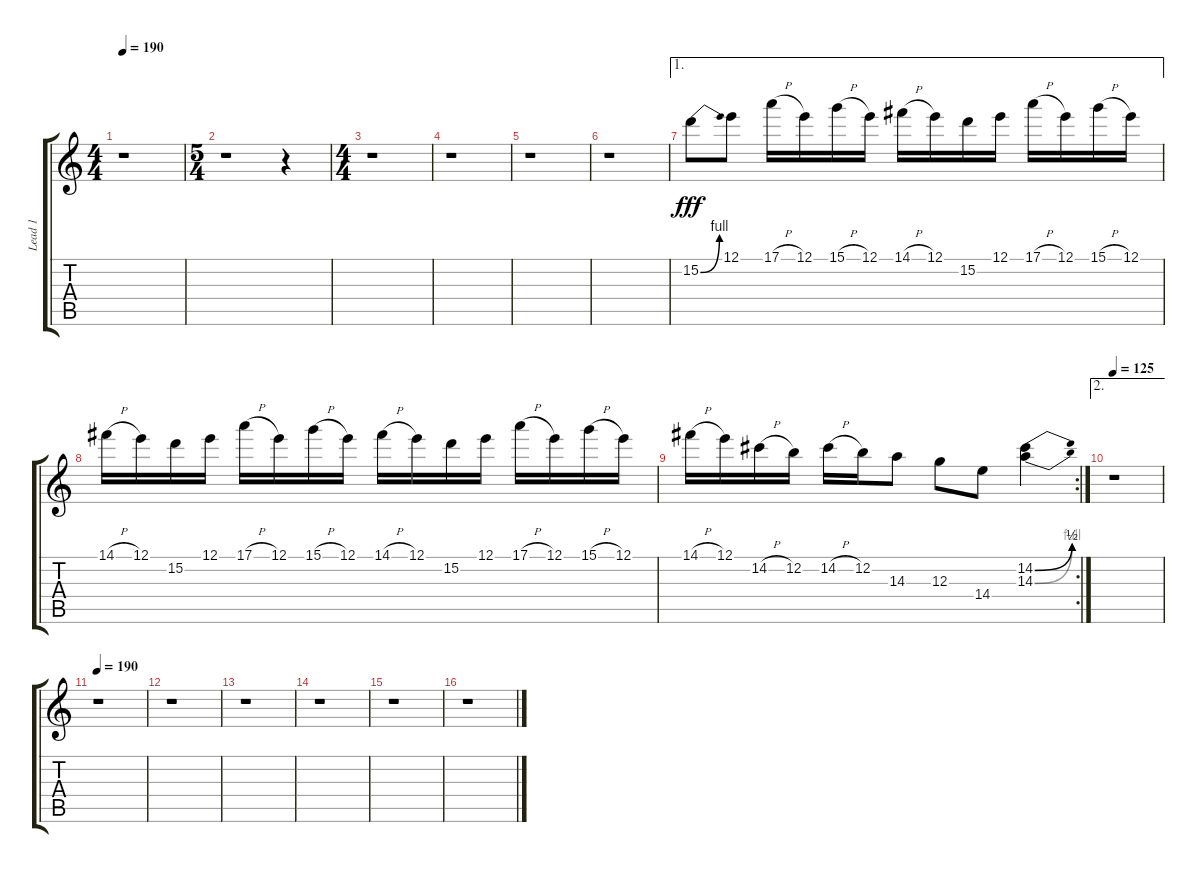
\track ("Lead 1" "Lead 1") {instrument distortionguitar}
\staff {score tabs}
\tuning (E4 B3 G3 D3 A2 E2) {hide}
\ts (4 4)
\tempo 190
\clef g2
\ks c
r.1{dy f} |
\ts (5 4)
r.1 r.4 |
\ts (4 4)
r.1 |
r.1 |
r.1 |
r.1 |
\ae 1
15.2{be (bend 0 0 60 4)}.8{dy fff} 12.1.8 17.1{h}.16 12.1.16 15.1{h}.16 12.1.16 14.1{h}.16 12.1.16 15.2.16 12.1.16 17.1{h}.16 12.1.16 15.1{h}.16 12.1.16 |
14.1{h}.16 12.1.16 15.2.16 12.1.16 17.1{h}.16 12.1.16 15.1{h}.16 12.1.16 14.1{h}.16 12.1.16 15.2.16 12.1.16 17.1{h}.16 12.1.16 15.1{h}.16 12.1.16 |
\rc 2
14.1{h}.16 12.1.16 14.2{h}.16 12.2.16 14.2{h}.16 12.2.16 14.3.8 12.3.8 14.4.8 (14.2{be (bend 0 0 60 2)} 14.3{be (bend 0 0 60 4)}).4 |
\ae 2
\tempo 125
r.1 |
\tempo 190
r.1 |
r.1 |
r.1 |
r.1 |
r.1 |
r.1
